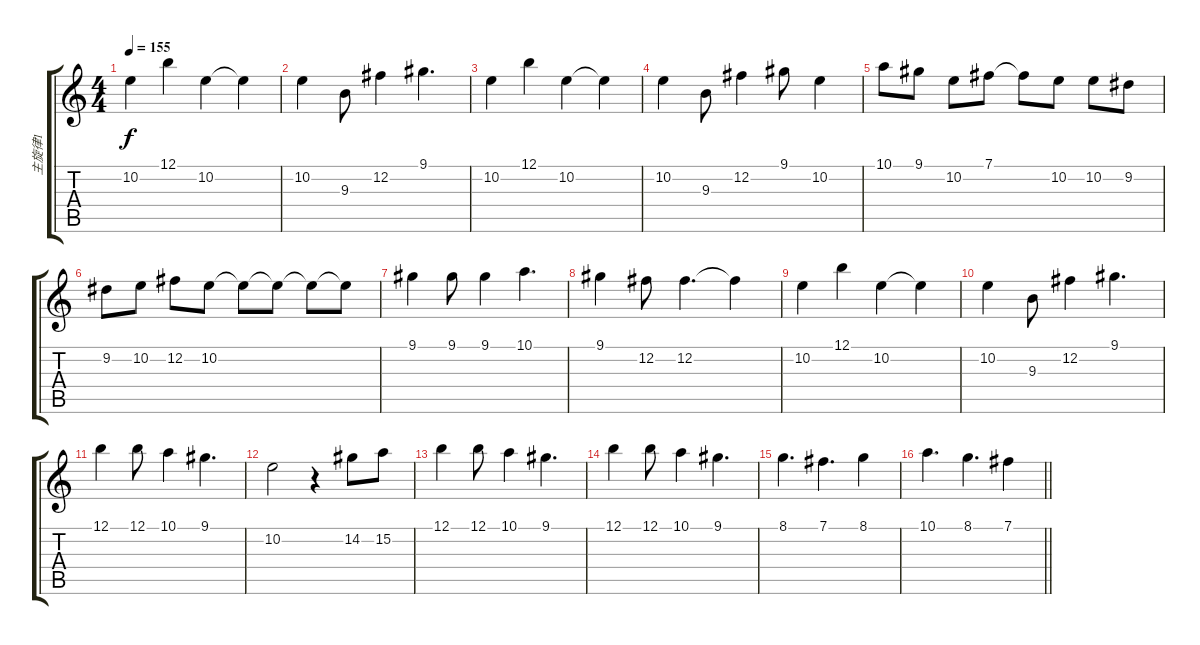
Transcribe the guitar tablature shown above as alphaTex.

\track ("主旋律1" "主旋律1") {instrument lead1square}
\staff {score tabs}
\tuning (B4 Gb4 D4 A3 E3 B2) {hide}
\ts (4 4)
\tempo 155
\clef g2
\ks c
10.2.4{dy f} 12.1.4 10.2.4 10.2{t}.4 |
10.2.4 9.3.8 12.2.4 9.1.4{d} |
10.2.4 12.1.4 10.2.4 10.2{t}.4 |
10.2.4 9.3.8 12.2.4 9.1.8 10.2.4 |
10.1.8 9.1.8 10.2.8 7.1.8 7.1{t}.8 10.2.8 10.2.8 9.2.8 |
9.2.8 10.2.8 12.2.8 10.2.8 10.2{t}.8 10.2{t}.8 10.2{t}.8 10.2{t}.8 |
9.1.4 9.1.8 9.1.4 10.1.4{d} |
9.1.4 12.2.8 12.2.4{d} 12.2{t}.4 |
10.2.4 12.1.4 10.2.4 10.2{t}.4 |
10.2.4 9.3.8 12.2.4 9.1.4{d} |
12.1.4 12.1.8 10.1.4 9.1.4{d} |
10.2.2 r.4 14.2.8 15.2.8 |
12.1.4 12.1.8 10.1.4 9.1.4{d} |
12.1.4 12.1.8 10.1.4 9.1.4{d} |
8.1.4{d} 7.1.4{d} 8.1.4 |
\barLineRight lightlight
10.1.4{d} 8.1.4{d} 7.1.4
